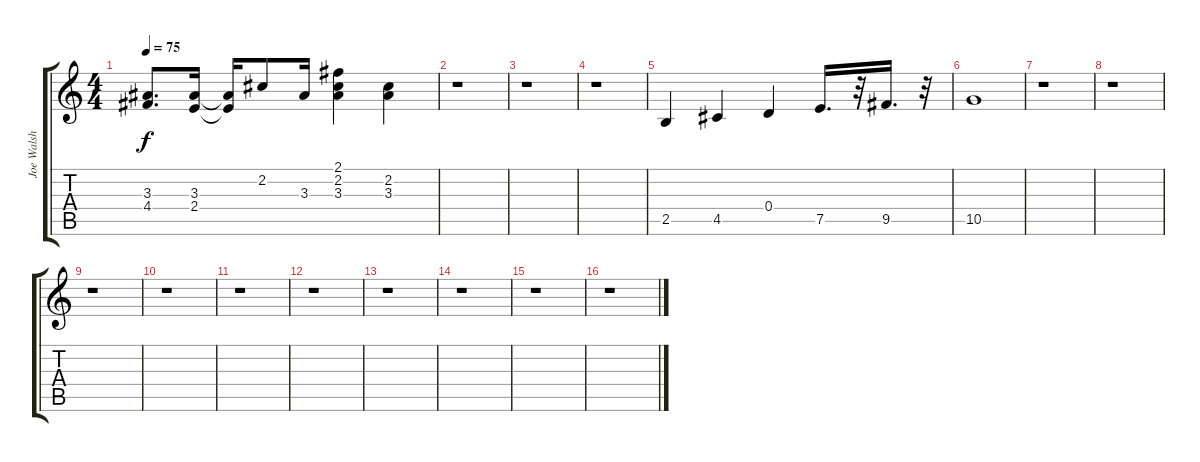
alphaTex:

\track ("Joe Walsh" "Joe Walsh") {instrument acousticguitarnylon}
\staff {score tabs}
\tuning (E4 B3 G3 D3 A2 E2) {hide}
\ts (4 4)
\tempo 75
\clef g2
\ks c
(3.3 4.4).8{d dy f} (3.3 2.4).16 (3.3{t} 2.4{t}).16 2.2.8 3.3.16 (2.1 2.2 3.3).4 (2.2 3.3).4 |
r.1 |
r.1 |
r.1 |
2.5.4{volume 16} 4.5.4 0.4.4 7.5.16{d} r.32 9.5.16{d} r.32 |
10.5.1 |
r.1 |
r.1 |
r.1 |
r.1 |
r.1 |
r.1 |
r.1 |
r.1 |
r.1 |
r.1
